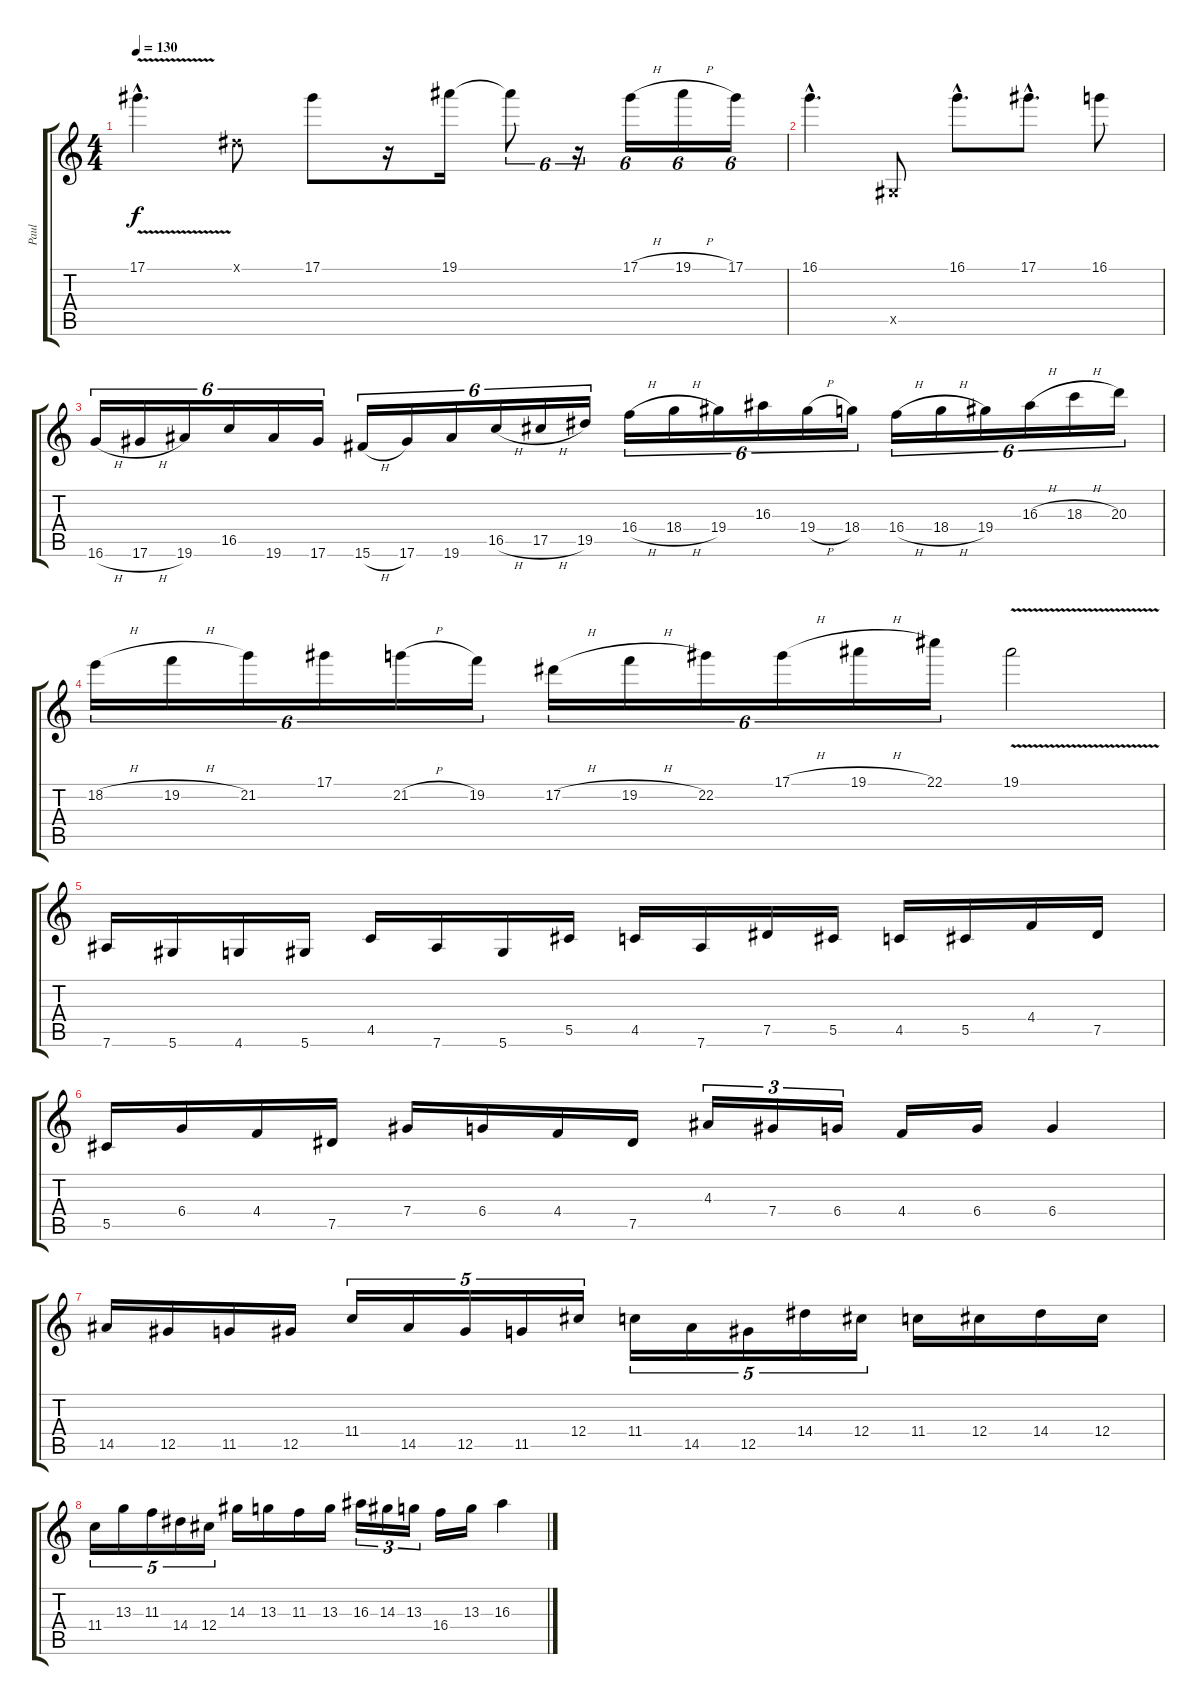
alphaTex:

\track ("Paul" "Paul") {instrument distortionguitar}
\staff {score tabs}
\tuning (Eb4 Bb3 Gb3 Db3 Ab2 Eb2) {hide}
\ts (4 4)
\tempo 130
\clef g2
\ks c
17.1{v hac}.4{d dy f} 0.1{x}.8 17.1.8 r.16 19.1.16 19.1{t}.8{tu (6 4)} r.16{tu (6 4)} 17.1{h}.16{tu (6 4)} 19.1{h}.16{tu (6 4)} 17.1.16{tu (6 4)} |
16.1{hac}.4{d} 0.5{x}.8 16.1{hac}.8{d} 17.1{hac}.8{d} 16.1.8 |
16.6{h}.16{tu (6 4)} 17.6{h}.16{tu (6 4)} 19.6.16{tu (6 4)} 16.5.16{tu (6 4)} 19.6.16{tu (6 4)} 17.6.16{tu (6 4)} 15.6{h}.16{tu (6 4)} 17.6.16{tu (6 4)} 19.6.16{tu (6 4)} 16.5{h}.16{tu (6 4)} 17.5{h}.16{tu (6 4)} 19.5.16{tu (6 4)} 16.4{h}.16{tu (6 4)} 18.4{h}.16{tu (6 4)} 19.4.16{tu (6 4)} 16.3.16{tu (6 4)} 19.4{h}.16{tu (6 4)} 18.4.16{tu (6 4)} 16.4{h}.16{tu (6 4)} 18.4{h}.16{tu (6 4)} 19.4.16{tu (6 4)} 16.3{h}.16{tu (6 4)} 18.3{h}.16{tu (6 4)} 20.3.16{tu (6 4)} |
18.2{h}.16{tu (6 4)} 19.2{h}.16{tu (6 4)} 21.2.16{tu (6 4)} 17.1.16{tu (6 4)} 21.2{h}.16{tu (6 4)} 19.2.16{tu (6 4)} 17.2{h}.16{tu (6 4)} 19.2{h}.16{tu (6 4)} 22.2.16{tu (6 4)} 17.1{h}.16{tu (6 4)} 19.1{h}.16{tu (6 4)} 22.1.16{tu (6 4)} 19.1{v}.2 |
7.6.16 5.6.16 4.6.16 5.6.16 4.5.16 7.6.16 5.6.16 5.5.16 4.5.16 7.6.16 7.5.16 5.5.16 4.5.16 5.5.16 4.4.16 7.5.16 |
5.5.16 6.4.16 4.4.16 7.5.16 7.4.16 6.4.16 4.4.16 7.5.16 4.3.16{tu (3 2)} 7.4.16{tu (3 2)} 6.4.16{tu (3 2)} 4.4.16 6.4.16 6.4.4 |
14.5.16 12.5.16 11.5.16 12.5.16 11.4.16{tu (5 4)} 14.5.16{tu (5 4)} 12.5.16{tu (5 4)} 11.5.16{tu (5 4)} 12.4.16{tu (5 4)} 11.4.16{tu (5 4)} 14.5.16{tu (5 4)} 12.5.16{tu (5 4)} 14.4.16{tu (5 4)} 12.4.16{tu (5 4)} 11.4.16 12.4.16 14.4.16 12.4.16 |
11.4.16{tu (5 4)} 13.3.16{tu (5 4)} 11.3.16{tu (5 4)} 14.4.16{tu (5 4)} 12.4.16{tu (5 4)} 14.3.16 13.3.16 11.3.16 13.3.16 16.3.16{tu (3 2)} 14.3.16{tu (3 2)} 13.3.16{tu (3 2)} 16.4.16 13.3.16 16.3.4
